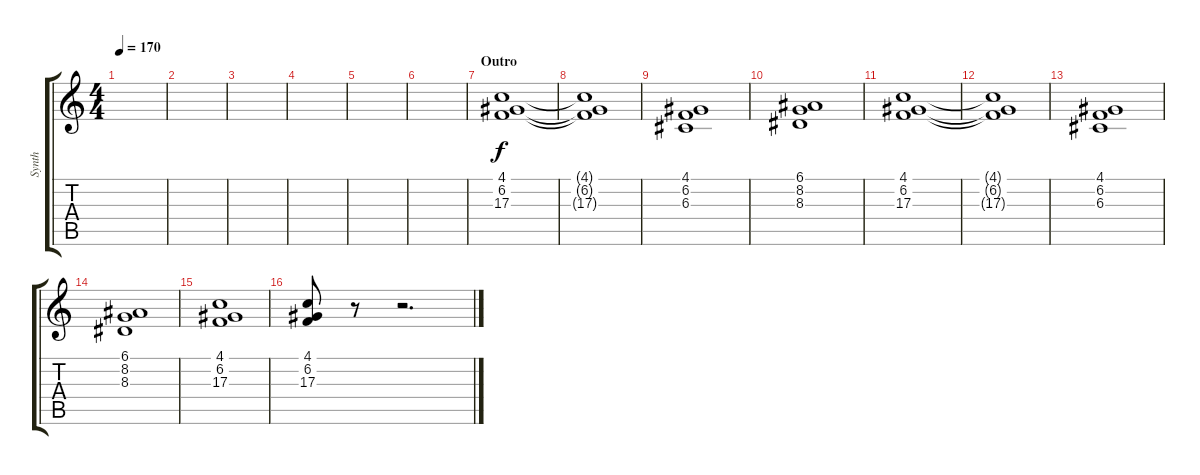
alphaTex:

\track ("Synth" "Synth") {instrument stringensemble1}
\staff {score tabs}
\tuning (E4 B3 G3 D3 A2 E2) {hide}
\ts (4 4)
\tempo 170
\clef g2
\ks c
|
|
|
|
|
|
\section ("" "Outro")
(4.1 6.2 17.3).1 |
(4.1{t} 6.2{t} 17.3{t}).1 |
(4.1 6.2 6.3).1 |
(6.1 8.2 8.3).1 |
(4.1 6.2 17.3).1 |
(4.1{t} 6.2{t} 17.3{t}).1 |
(4.1 6.2 6.3).1 |
(6.1 8.2 8.3).1 |
(4.1 6.2 17.3).1 |
(4.1 6.2 17.3).8 r.8 r.2{d}
